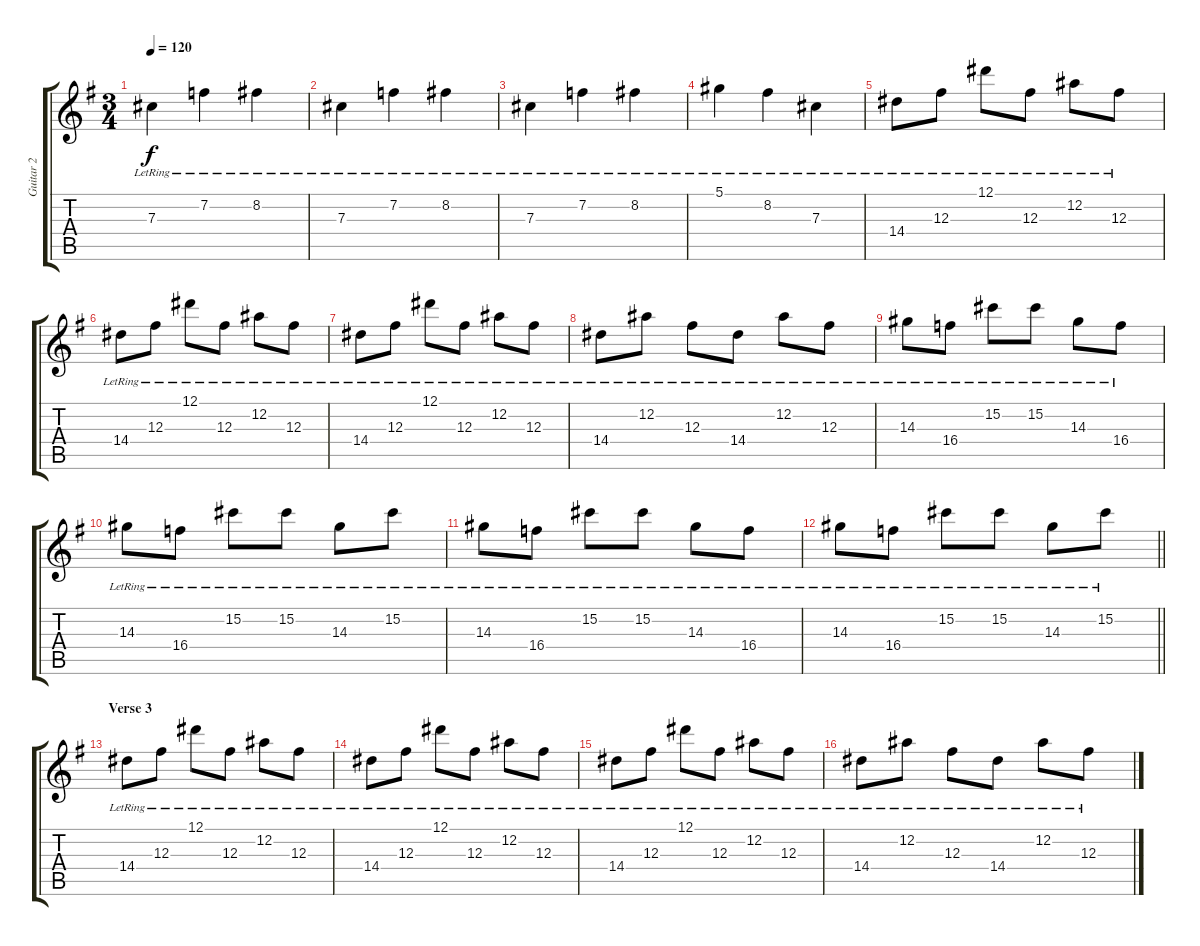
\track ("Guitar 2" "Guitar 2") {instrument acousticguitarsteel}
\staff {score tabs}
\tuning (Eb4 Bb3 Gb3 Db3 Ab2 Eb2) {hide}
\ts (3 4)
\tempo 120
\clef g2
\ks g
7.3{lr}.4{dy f} 7.2{lr}.4 8.2{lr}.4 |
7.3{lr}.4 7.2{lr}.4 8.2{lr}.4 |
7.3{lr}.4 7.2{lr}.4 8.2{lr}.4 |
5.1{lr}.4 8.2{lr}.4 7.3{lr}.4 |
14.4{lr}.8 12.3{lr}.8 12.1{lr}.8 12.3{lr}.8 12.2{lr}.8 12.3{lr}.8 |
14.4{lr}.8 12.3{lr}.8 12.1{lr}.8 12.3{lr}.8 12.2{lr}.8 12.3{lr}.8 |
14.4{lr}.8 12.3{lr}.8 12.1{lr}.8 12.3{lr}.8 12.2{lr}.8 12.3{lr}.8 |
14.4{lr}.8 12.2{lr}.8 12.3{lr}.8 14.4{lr}.8 12.2{lr}.8 12.3{lr}.8 |
14.3{lr}.8 16.4{lr}.8 15.2{lr}.8 15.2{lr}.8 14.3{lr}.8 16.4{lr}.8 |
14.3{lr}.8 16.4{lr}.8 15.2{lr}.8 15.2{lr}.8 14.3{lr}.8 15.2{lr}.8 |
14.3{lr}.8 16.4{lr}.8 15.2{lr}.8 15.2{lr}.8 14.3{lr}.8 16.4{lr}.8 |
\barLineRight lightlight
14.3{lr}.8 16.4{lr}.8 15.2{lr}.8 15.2{lr}.8 14.3{lr}.8 15.2{lr}.8 |
\section ("" "Verse 3")
14.4{lr}.8 12.3{lr}.8 12.1{lr}.8 12.3{lr}.8 12.2{lr}.8 12.3{lr}.8 |
14.4{lr}.8 12.3{lr}.8 12.1{lr}.8 12.3{lr}.8 12.2{lr}.8 12.3{lr}.8 |
14.4{lr}.8 12.3{lr}.8 12.1{lr}.8 12.3{lr}.8 12.2{lr}.8 12.3{lr}.8 |
14.4{lr}.8 12.2{lr}.8 12.3{lr}.8 14.4{lr}.8 12.2{lr}.8 12.3{lr}.8
